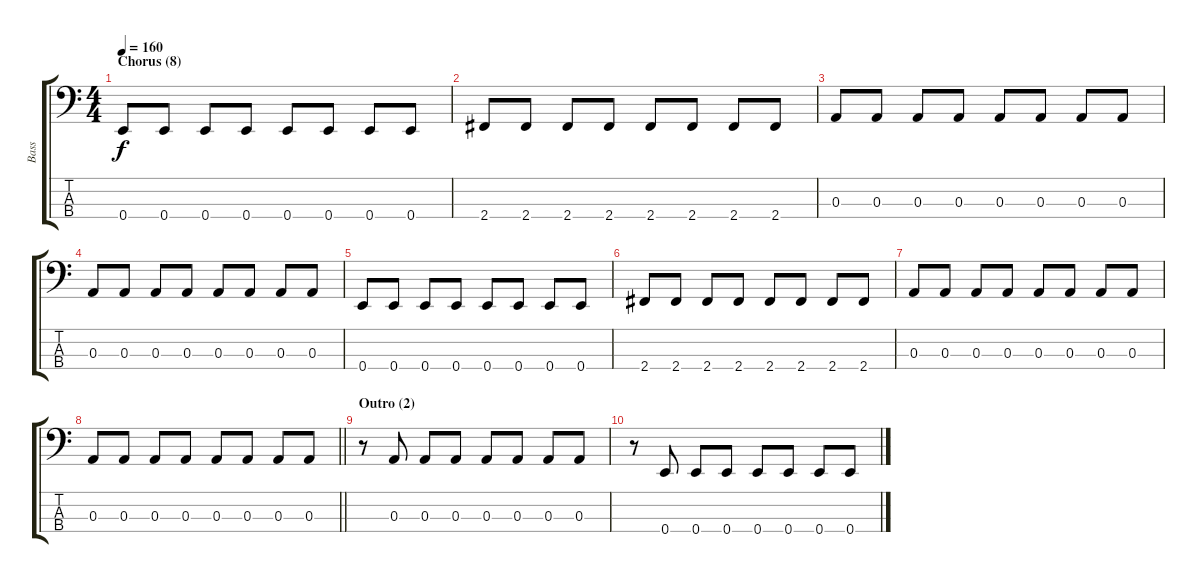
\track ("Bass" "Bass") {instrument electricbasspick}
\staff {score tabs}
\tuning (G2 D2 A1 E1) {hide}
\ts (4 4)
\section ("" "Chorus (8)")
\tempo 160
\clef f4
\ks c
0.4.8{dy f} 0.4.8 0.4.8 0.4.8 0.4.8 0.4.8 0.4.8 0.4.8 |
2.4.8 2.4.8 2.4.8 2.4.8 2.4.8 2.4.8 2.4.8 2.4.8 |
0.3.8 0.3.8 0.3.8 0.3.8 0.3.8 0.3.8 0.3.8 0.3.8 |
0.3.8 0.3.8 0.3.8 0.3.8 0.3.8 0.3.8 0.3.8 0.3.8 |
0.4.8 0.4.8 0.4.8 0.4.8 0.4.8 0.4.8 0.4.8 0.4.8 |
2.4.8 2.4.8 2.4.8 2.4.8 2.4.8 2.4.8 2.4.8 2.4.8 |
0.3.8 0.3.8 0.3.8 0.3.8 0.3.8 0.3.8 0.3.8 0.3.8 |
\barLineRight lightlight
0.3.8 0.3.8 0.3.8 0.3.8 0.3.8 0.3.8 0.3.8 0.3.8 |
\section ("" "Outro (2)")
r.8 0.3.8 0.3.8 0.3.8 0.3.8 0.3.8 0.3.8 0.3.8 |
r.8 0.4.8 0.4.8 0.4.8 0.4.8 0.4.8 0.4.8 0.4.8
